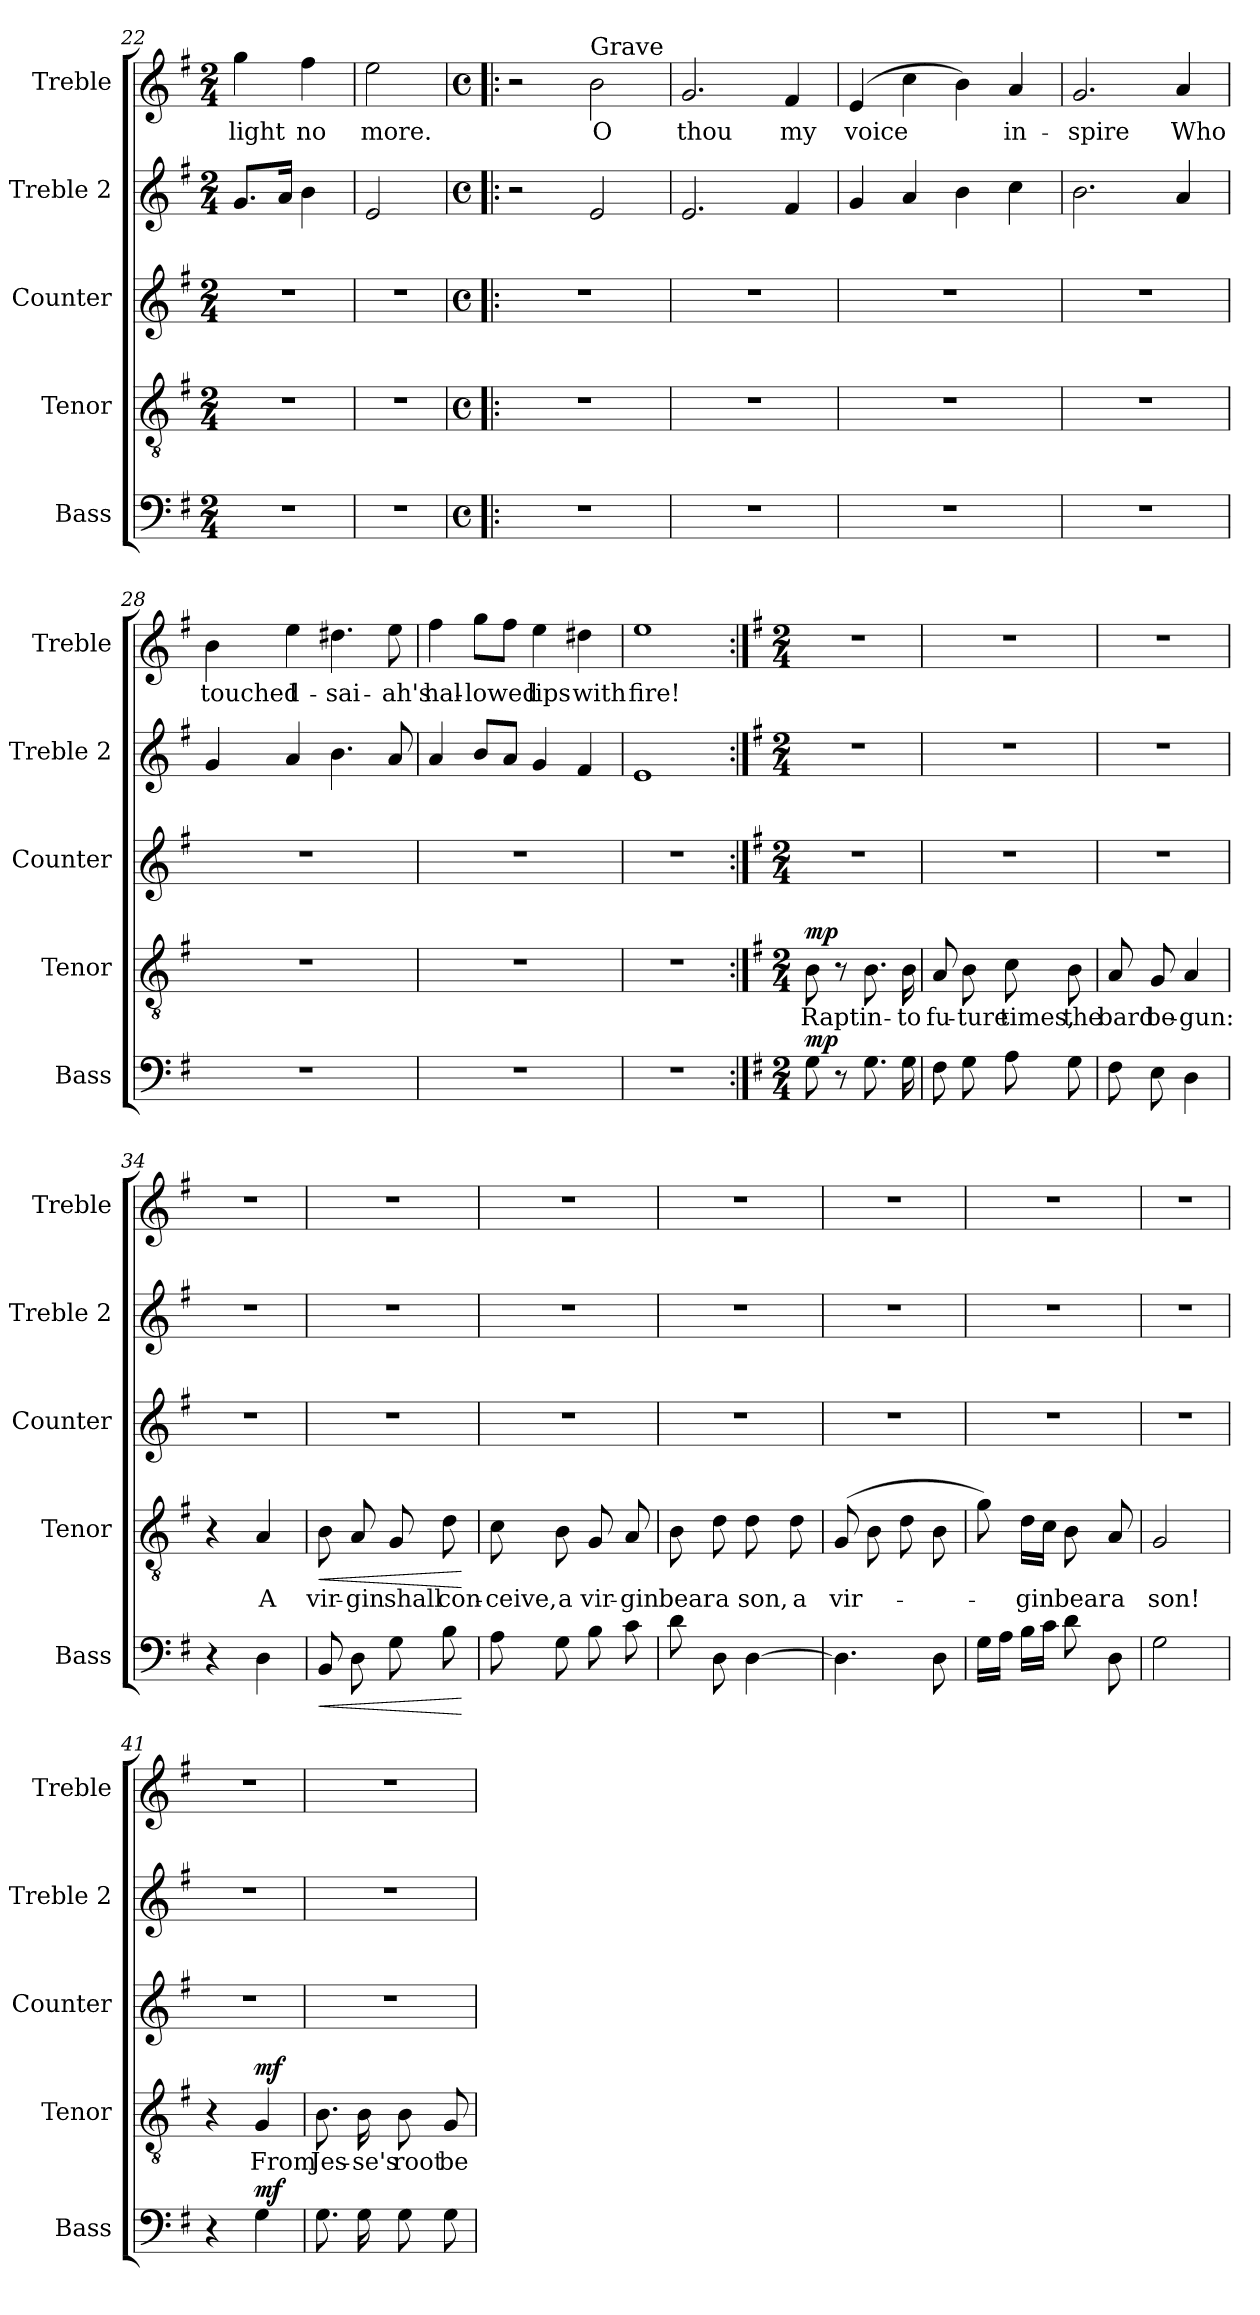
**kern	**dynam	**kern	**text	**dynam	**kern	**kern	**kern	**text
*part5	*part5	*part4	*part4	*part4	*part3	*part2	*part1	*part1
*staff5	*staff5	*staff4	*staff4	*staff4	*staff3	*staff2	*staff1	*staff1
*I"Bass	*	*I"Tenor	*	*	*I"Counter	*I"Treble 2	*I"Treble	*
*I'Bass	*	*I'Tenor	*	*	*I'Counter	*I'Treble 2	*I'Treble	*
*clefF4	*	*clefGv2	*	*	*clefG2	*clefG2	*clefG2	*
*k[f#]	*	*k[f#]	*	*	*k[f#]	*k[f#]	*k[f#]	*
*M2/4	*	*M2/4	*	*	*M2/4	*M2/4	*M2/4	*
=22	=22	=22	=22	=22	=22	=22	=22	=22
2r	.	2r	.	.	2r	8.g/L	4gg\	-light
.	.	.	.	.	.	16a/Jk	.	.
.	.	.	.	.	.	4b\	4ff#\	no
=23	=23	=23	=23	=23	=23	=23	=23	=23
2r	.	2r	.	.	2r	2e/	2ee\	more.
=24!|:	=24!|:	=24!|:	=24!|:	=24!|:	=24!|:	=24!|:	=24!|:	=24!|:
*M4/4	*	*M4/4	*	*	*M4/4	*M4/4	*M4/4	*
*met(c)	*	*met(c)	*	*	*met(c)	*met(c)	*met(c)	*
1r	.	1r	.	.	1r	2r	2r	.
*	*	*	*	*	*	*	*MM50	*
!	!	!	!	!	!	!	!LO:TX:a:t=Grave	!
.	.	.	.	.	.	2e/	2b\	O
=25	=25	=25	=25	=25	=25	=25	=25	=25
1r	.	1r	.	.	1r	2.e/	2.g/	thou
.	.	.	.	.	.	4f#/	4f#/	my
=26	=26	=26	=26	=26	=26	=26	=26	=26
1r	.	1r	.	.	1r	4g/	(4e/	voice
.	.	.	.	.	.	4a/	4cc\	.
.	.	.	.	.	.	4b\	4b\)	.
.	.	.	.	.	.	4cc\	4a/	in-
=27	=27	=27	=27	=27	=27	=27	=27	=27
1r	.	1r	.	.	1r	2.b\	2.g/	-spire
.	.	.	.	.	.	4a/	4a/	Who
!!LO:LB:g=z
=28	=28	=28	=28	=28	=28	=28	=28	=28
1r	.	1r	.	.	1r	4g/	4b\	touched
.	.	.	.	.	.	4a/	4ee\	I-
.	.	.	.	.	.	4.b\	4.dd#X\	-sai-
.	.	.	.	.	.	8a/	8ee\	-ah's
=29	=29	=29	=29	=29	=29	=29	=29	=29
1r	.	1r	.	.	1r	4a/	4ff#\	hal-
.	.	.	.	.	.	8b/L	8gg\L	-lowed
.	.	.	.	.	.	8a/J	8ff#\J	.
.	.	.	.	.	.	4g/	4ee\	lips
.	.	.	.	.	.	4f#/	4dd#X\	with
=30	=30	=30	=30	=30	=30	=30	=30	=30
1r	.	1r	.	.	1r	1e	1ee	fire!
=31:|!	=31:|!	=31:|!	=31:|!	=31:|!	=31:|!	=31:|!	=31:|!	=31:|!
*k[f#]	*	*k[f#]	*	*	*k[f#]	*k[f#]	*k[f#]	*
*M2/4	*	*M2/4	*	*	*M2/4	*M2/4	*M2/4	*
*	*	*	*	*	*	*	*MM60	*
!	!LO:DY:a	!	!	!LO:DY:a	!	!	!	!
8G\	mp	8B\	Rapt	mp	2r	2r	2r	.
8r	.	8r	.	.	.	.	.	.
8.G\	.	8.B\	in-	.	.	.	.	.
16G\	.	16B\	-to	.	.	.	.	.
=32	=32	=32	=32	=32	=32	=32	=32	=32
8F#\	.	8A/	fu-	.	2r	2r	2r	.
8G\	.	8B\	-ture	.	.	.	.	.
8A\	.	8c\	times,	.	.	.	.	.
8G\	.	8B\	the	.	.	.	.	.
=33	=33	=33	=33	=33	=33	=33	=33	=33
8F#\	.	8A/	bard	.	2r	2r	2r	.
8E\	.	8G/	be-	.	.	.	.	.
4D\	.	4A/	-gun:	.	.	.	.	.
!!LO:PB:g=z
=34	=34	=34	=34	=34	=34	=34	=34	=34
4r	.	4r	.	.	2r	2r	2r	.
4D\	.	4A/	A	.	.	.	.	.
=35	=35	=35	=35	=35	=35	=35	=35	=35
!	!LO:HP:b	!	!	!LO:HP:b	!	!	!	!
8BB/	<	8B\	vir-	<	2r	2r	2r	.
8D\	.	8A/	-gin	.	.	.	.	.
8G\	.	8G/	shall	.	.	.	.	.
8B\	.	8d\	con-	.	.	.	.	.
.	[	.	.	[	.	.	.	.
=36	=36	=36	=36	=36	=36	=36	=36	=36
8A\	.	8c\	-ceive,	.	2r	2r	2r	.
8G\	.	8B\	a	.	.	.	.	.
8B\	.	8G/	vir-	.	.	.	.	.
8c\	.	8A/	-gin	.	.	.	.	.
=37	=37	=37	=37	=37	=37	=37	=37	=37
8d\	.	8B\	bear	.	2r	2r	2r	.
8D\	.	8d\	a	.	.	.	.	.
[4D\	.	8d\	son,	.	.	.	.	.
.	.	8d\	a	.	.	.	.	.
=38	=38	=38	=38	=38	=38	=38	=38	=38
4.D\]	.	(8G/	vir-	.	2r	2r	2r	.
.	.	8B\	.	.	.	.	.	.
.	.	8d\	.	.	.	.	.	.
8D\	.	8B\	.	.	.	.	.	.
=39	=39	=39	=39	=39	=39	=39	=39	=39
16G\LL	.	8g\)	.	.	2r	2r	2r	.
16A\JJ	.	.	.	.	.	.	.	.
16B\LL	.	16d\LL	-gin	.	.	.	.	.
16c\JJ	.	16c\JJ	.	.	.	.	.	.
8d\	.	8B\	bear	.	.	.	.	.
8D\	.	8A/	a	.	.	.	.	.
=40	=40	=40	=40	=40	=40	=40	=40	=40
2G\	.	2G/	son!	.	2r	2r	2r	.
=41	=41	=41	=41	=41	=41	=41	=41	=41
4r	.	4r	.	.	2r	2r	2r	.
!	!LO:DY:a	!	!	!LO:DY:a	!	!	!	!
4G\	mf	4G/	From	mf	.	.	.	.
!!LO:LB:g=z
=42	=42	=42	=42	=42	=42	=42	=42	=42
8.G\	.	8.B\	Jes-	.	2r	2r	2r	.
16G\	.	16B\	-se's	.	.	.	.	.
8G\	.	8B\	root	.	.	.	.	.
8G\	.	8G/	be-	.	.	.	.	.
=	=	=	=	=	=	=	=	=
*-	*-	*-	*-	*-	*-	*-	*-	*-
